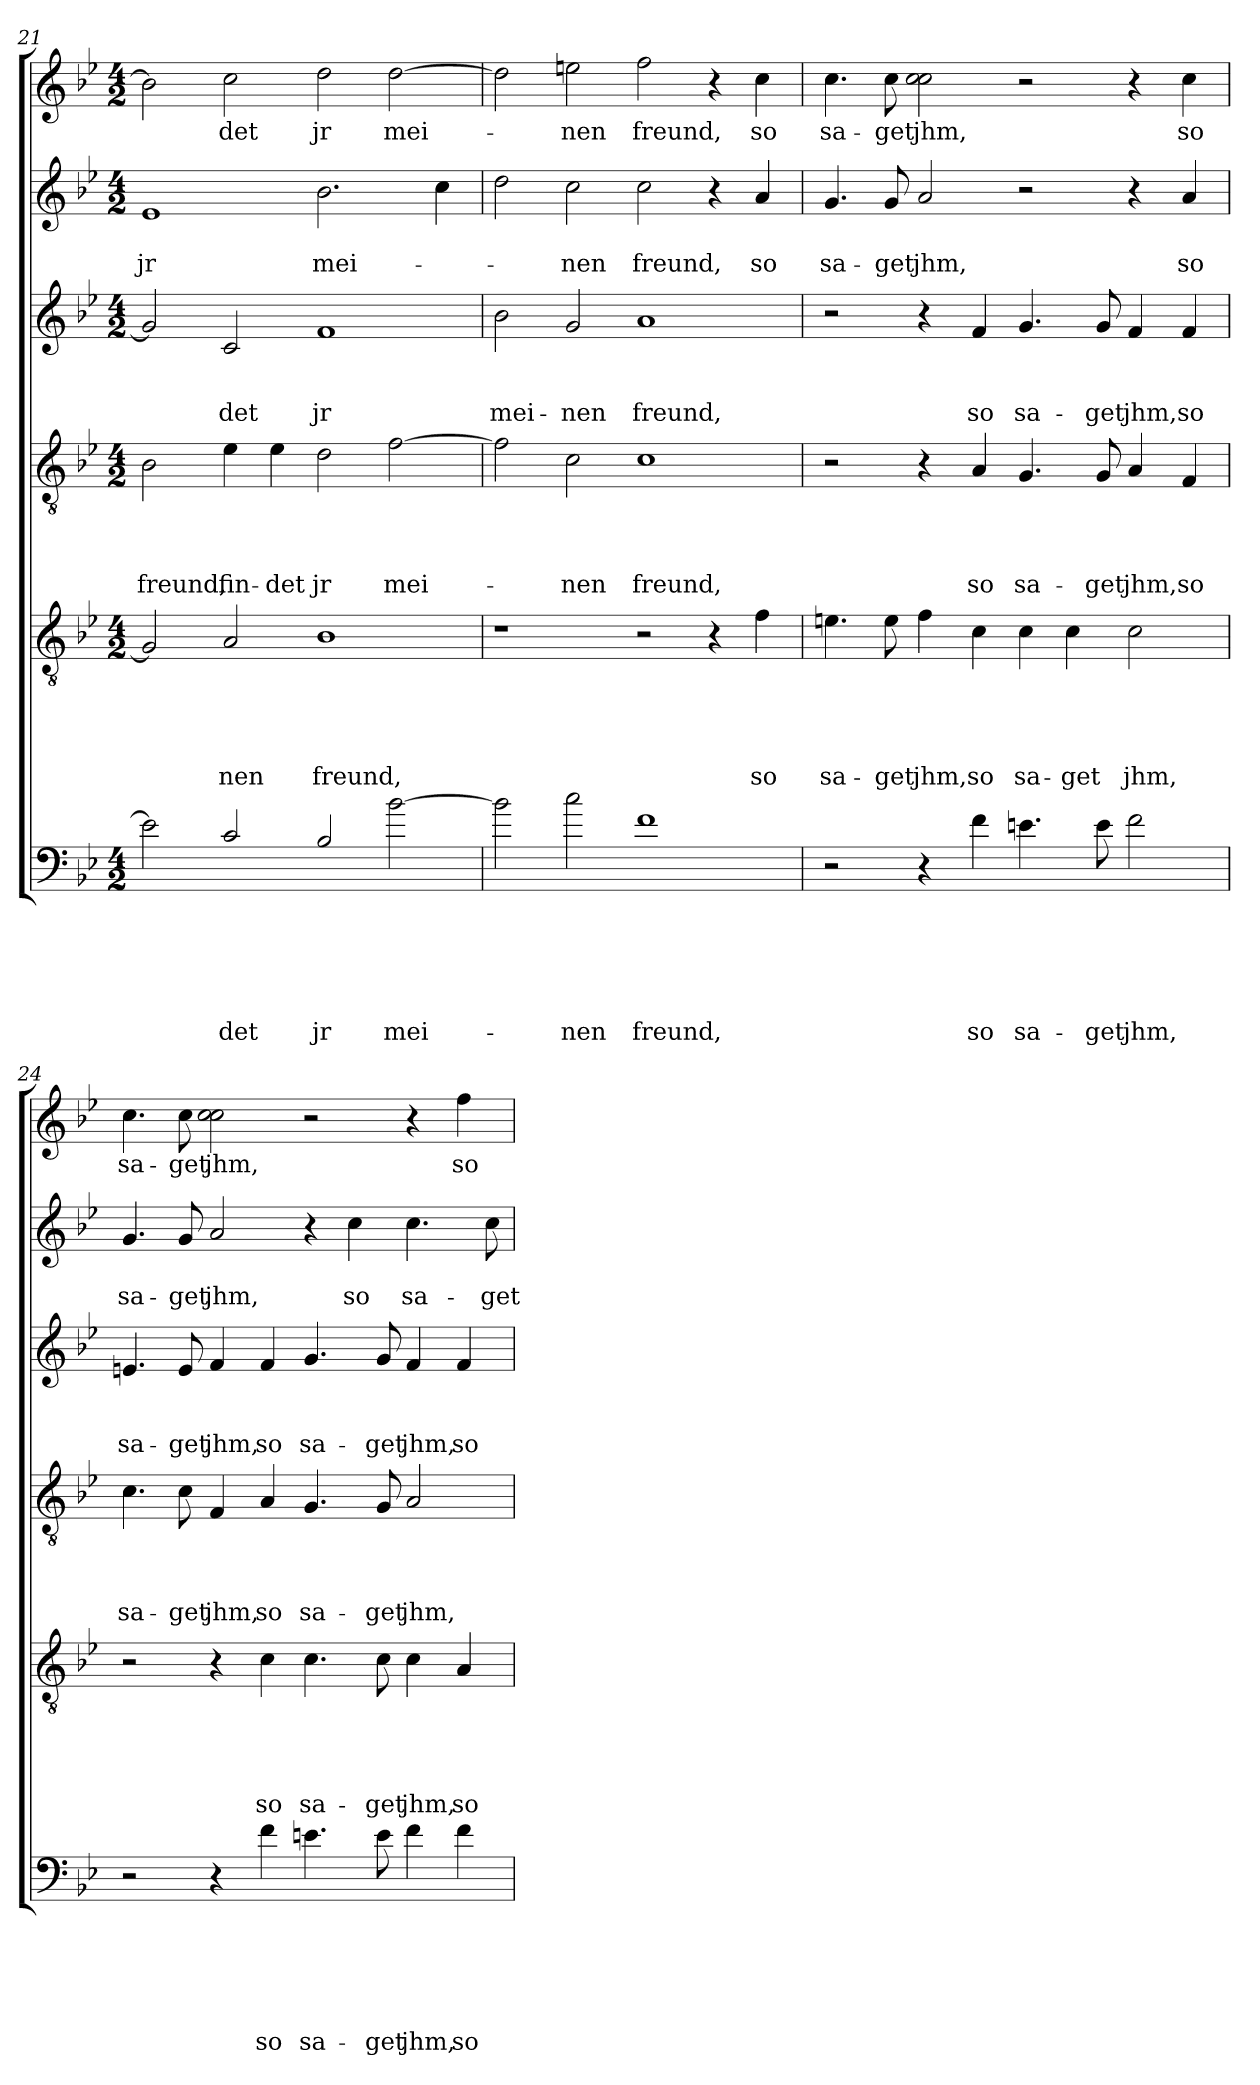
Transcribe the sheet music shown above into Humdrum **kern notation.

**kern	**text	**text	**text	**text	**text	**text	**kern	**text	**text	**text	**text	**text	**kern	**text	**text	**text	**text	**kern	**text	**text	**text	**kern	**text	**text	**kern	**text
*part6	*part6	*part6	*part6	*part6	*part6	*part6	*part5	*part5	*part5	*part5	*part5	*part5	*part4	*part4	*part4	*part4	*part4	*part3	*part3	*part3	*part3	*part2	*part2	*part2	*part1	*part1
*staff6	*staff6	*staff6	*staff6	*staff6	*staff6	*staff6	*staff5	*staff5	*staff5	*staff5	*staff5	*staff5	*staff4	*staff4	*staff4	*staff4	*staff4	*staff3	*staff3	*staff3	*staff3	*staff2	*staff2	*staff2	*staff1	*staff1
*clefF4	*	*	*	*	*	*	*clefGv2	*	*	*	*	*	*clefGv2	*	*	*	*	*clefG2	*	*	*	*clefG2	*	*	*clefG2	*
*ITrd8c14	*	*	*	*	*	*	*	*	*	*	*	*	*	*	*	*	*	*	*	*	*	*	*	*	*	*
*k[b-e-]	*	*	*	*	*	*	*k[b-e-]	*	*	*	*	*	*k[b-e-]	*	*	*	*	*k[b-e-]	*	*	*	*k[b-e-]	*	*	*k[b-e-]	*
*B-:	*	*	*	*	*	*	*B-:	*	*	*	*	*	*B-:	*	*	*	*	*B-:	*	*	*	*B-:	*	*	*B-:	*
*M4/2	*	*	*	*	*	*	*M4/2	*	*	*	*	*	*M4/2	*	*	*	*	*M4/2	*	*	*	*M4/2	*	*	*M4/2	*
=21	=21	=21	=21	=21	=21	=21	=21	=21	=21	=21	=21	=21	=21	=21	=21	=21	=21	=21	=21	=21	=21	=21	=21	=21	=21	=21
!	!	!	!	!	!	!	!	!	!	!	!	!	!	!	!	!	!LO:LY:b	!	!	!	!	!	!	!LO:LY:b	!	!
2E-\]	.	.	.	.	.	.	2G/]	.	.	.	.	.	2B-\	.	.	.	freund,	2g/]	.	.	.	1e-	.	jr	2b-\]	.
!	!	!	!	!	!	!LO:LY:b	!	!	!	!	!	!LO:LY:b	!	!	!	!	!LO:LY:b	!	!	!	!LO:LY:b	!	!	!	!	!LO:LY:b
2C/	.	.	.	.	.	-det	2A/	.	.	.	.	-nen	4e-\	.	.	.	fin-	2c/	.	.	-det	.	.	.	2cc\	-det
!	!	!	!	!	!	!	!	!	!	!	!	!	!	!	!	!	!LO:LY:b	!	!	!	!	!	!	!	!	!
.	.	.	.	.	.	.	.	.	.	.	.	.	4e-\	.	.	.	-det	.	.	.	.	.	.	.	.	.
!	!	!	!	!	!	!LO:LY:b	!	!	!	!	!	!LO:LY:b	!	!	!	!	!LO:LY:b	!	!	!	!LO:LY:b	!	!	!LO:LY:b	!	!LO:LY:b
2BB-/	.	.	.	.	.	jr	1B-	.	.	.	.	freund,	2d\	.	.	.	jr	1f	.	.	jr	2.b-\	.	mei-	2dd\	jr
!	!	!	!	!	!	!LO:LY:b	!	!	!	!	!	!	!	!	!	!	!LO:LY:b	!	!	!	!	!	!	!	!	!LO:LY:b
[2B-\	.	.	.	.	.	mei-	.	.	.	.	.	.	[2f\	.	.	.	mei-	.	.	.	.	.	.	.	[2dd\	mei-
.	.	.	.	.	.	.	.	.	.	.	.	.	.	.	.	.	.	.	.	.	.	4cc\	.	.	.	.
=22	=22	=22	=22	=22	=22	=22	=22	=22	=22	=22	=22	=22	=22	=22	=22	=22	=22	=22	=22	=22	=22	=22	=22	=22	=22	=22
!	!	!	!	!	!	!	!	!	!	!	!	!	!	!	!	!	!	!	!	!	!LO:LY:b	!	!	!	!	!
2B-\]	.	.	.	.	.	.	1r	.	.	.	.	.	2f\]	.	.	.	.	2b-\	.	.	mei-	2dd\	.	.	2dd\]	.
!	!	!	!	!	!	!LO:LY:b	!	!	!	!	!	!	!	!	!	!	!LO:LY:b	!	!	!	!LO:LY:b	!	!	!LO:LY:b	!	!LO:LY:b
2c\	.	.	.	.	.	-nen	.	.	.	.	.	.	2c\	.	.	.	-nen	2g/	.	.	-nen	2cc\	.	-nen	2een\	-nen
!	!	!	!	!	!	!LO:LY:b	!	!	!	!	!	!	!	!	!	!	!LO:LY:b	!	!	!	!LO:LY:b	!	!	!LO:LY:b	!	!LO:LY:b
1F	.	.	.	.	.	freund,	2r	.	.	.	.	.	1c	.	.	.	freund,	1a	.	.	freund,	2cc\	.	freund,	2ff\	freund,
.	.	.	.	.	.	.	4r	.	.	.	.	.	.	.	.	.	.	.	.	.	.	4r	.	.	4r	.
!	!	!	!	!	!	!	!	!	!	!	!	!LO:LY:b	!	!	!	!	!	!	!	!	!	!	!	!LO:LY:b	!	!LO:LY:b
.	.	.	.	.	.	.	4f\	.	.	.	.	so	.	.	.	.	.	.	.	.	.	4a/	.	so	4cc\	so
=23	=23	=23	=23	=23	=23	=23	=23	=23	=23	=23	=23	=23	=23	=23	=23	=23	=23	=23	=23	=23	=23	=23	=23	=23	=23	=23
!	!	!	!	!	!	!	!	!	!	!	!	!LO:LY:b	!	!	!	!	!	!	!	!	!	!	!	!LO:LY:b	!	!LO:LY:b
2r	.	.	.	.	.	.	4.en\	.	.	.	.	sa-	2r	.	.	.	.	2r	.	.	.	4.g/	.	sa-	4.cc\	sa-
!	!	!	!	!	!	!	!	!	!	!	!	!LO:LY:b	!	!	!	!	!	!	!	!	!	!	!	!LO:LY:b	!	!LO:LY:b
.	.	.	.	.	.	.	8e\	.	.	.	.	-get	.	.	.	.	.	.	.	.	.	8g/	.	-get	8cc\	-get
!	!	!	!	!	!	!	!	!	!	!	!	!LO:LY:b	!	!	!	!	!	!	!	!	!	!	!	!LO:LY:b	!	!LO:LY:b
4r	.	.	.	.	.	.	4f\	.	.	.	.	jhm,	4r	.	.	.	.	4r	.	.	.	2a/	.	jhm,	2cc\ 2cc\	jhm,
!	!	!	!	!	!	!LO:LY:b	!	!	!	!	!	!LO:LY:b	!	!	!	!	!LO:LY:b	!	!	!	!LO:LY:b	!	!	!	!	!
4F\	.	.	.	.	.	so	4c\	.	.	.	.	so	4A/	.	.	.	so	4f/	.	.	so	.	.	.	.	.
!	!	!	!	!	!	!LO:LY:b	!	!	!	!	!	!LO:LY:b	!	!	!	!	!LO:LY:b	!	!	!	!LO:LY:b	!	!	!	!	!
4.En\	.	.	.	.	.	sa-	4c\	.	.	.	.	sa-	4.G/	.	.	.	sa-	4.g/	.	.	sa-	2r	.	.	2r	.
!	!	!	!	!	!	!	!	!	!	!	!	!LO:LY:b	!	!	!	!	!	!	!	!	!	!	!	!	!	!
.	.	.	.	.	.	.	4c\	.	.	.	.	-get	.	.	.	.	.	.	.	.	.	.	.	.	.	.
!	!	!	!	!	!	!LO:LY:b	!	!	!	!	!	!	!	!	!	!	!LO:LY:b	!	!	!	!LO:LY:b	!	!	!	!	!
8E\	.	.	.	.	.	-get	.	.	.	.	.	.	8G/	.	.	.	-get	8g/	.	.	-get	.	.	.	.	.
!	!	!	!	!	!	!LO:LY:b	!	!	!	!	!	!LO:LY:b	!	!	!	!	!LO:LY:b	!	!	!	!LO:LY:b	!	!	!	!	!
2F\	.	.	.	.	.	jhm,	2c\	.	.	.	.	jhm,	4A/	.	.	.	jhm,	4f/	.	.	jhm,	4r	.	.	4r	.
!	!	!	!	!	!	!	!	!	!	!	!	!	!	!	!	!	!LO:LY:b	!	!	!	!LO:LY:b	!	!	!LO:LY:b	!	!LO:LY:b
.	.	.	.	.	.	.	.	.	.	.	.	.	4F/	.	.	.	so	4f/	.	.	so	4a/	.	so	4cc\	so
!!LO:LB:g=z
=24	=24	=24	=24	=24	=24	=24	=24	=24	=24	=24	=24	=24	=24	=24	=24	=24	=24	=24	=24	=24	=24	=24	=24	=24	=24	=24
!	!	!	!	!	!	!	!	!	!	!	!	!	!	!	!	!	!LO:LY:b	!	!	!	!LO:LY:b	!	!	!LO:LY:b	!	!LO:LY:b
2r	.	.	.	.	.	.	2r	.	.	.	.	.	4.c\	.	.	.	sa-	4.en/	.	.	sa-	4.g/	.	sa-	4.cc\	sa-
!	!	!	!	!	!	!	!	!	!	!	!	!	!	!	!	!	!LO:LY:b	!	!	!	!LO:LY:b	!	!	!LO:LY:b	!	!LO:LY:b
.	.	.	.	.	.	.	.	.	.	.	.	.	8c\	.	.	.	-get	8e/	.	.	-get	8g/	.	-get	8cc\	-get
!	!	!	!	!	!	!	!	!	!	!	!	!	!	!	!	!	!LO:LY:b	!	!	!	!LO:LY:b	!	!	!LO:LY:b	!	!LO:LY:b
4r	.	.	.	.	.	.	4r	.	.	.	.	.	4F/	.	.	.	jhm,	4f/	.	.	jhm,	2a/	.	jhm,	2cc\ 2cc\	jhm,
!	!	!	!	!	!	!LO:LY:b	!	!	!	!	!	!LO:LY:b	!	!	!	!	!LO:LY:b	!	!	!	!LO:LY:b	!	!	!	!	!
4F\	.	.	.	.	.	so	4c\	.	.	.	.	so	4A/	.	.	.	so	4f/	.	.	so	.	.	.	.	.
!	!	!	!	!	!	!LO:LY:b	!	!	!	!	!	!LO:LY:b	!	!	!	!	!LO:LY:b	!	!	!	!LO:LY:b	!	!	!	!	!
4.En\	.	.	.	.	.	sa-	4.c\	.	.	.	.	sa-	4.G/	.	.	.	sa-	4.g/	.	.	sa-	4r	.	.	2r	.
!	!	!	!	!	!	!	!	!	!	!	!	!	!	!	!	!	!	!	!	!	!	!	!	!LO:LY:b	!	!
.	.	.	.	.	.	.	.	.	.	.	.	.	.	.	.	.	.	.	.	.	.	4cc\	.	so	.	.
!	!	!	!	!	!	!LO:LY:b	!	!	!	!	!	!LO:LY:b	!	!	!	!	!LO:LY:b	!	!	!	!LO:LY:b	!	!	!	!	!
8E\	.	.	.	.	.	-get	8c\	.	.	.	.	-get	8G/	.	.	.	-get	8g/	.	.	-get	.	.	.	.	.
!	!	!	!	!	!	!LO:LY:b	!	!	!	!	!	!LO:LY:b	!	!	!	!	!LO:LY:b	!	!	!	!LO:LY:b	!	!	!LO:LY:b	!	!
4F\	.	.	.	.	.	jhm,	4c\	.	.	.	.	jhm,	2A/	.	.	.	jhm,	4f/	.	.	jhm,	4.cc\	.	sa-	4r	.
!	!	!	!	!	!	!LO:LY:b	!	!	!	!	!	!LO:LY:b	!	!	!	!	!	!	!	!	!LO:LY:b	!	!	!	!	!LO:LY:b
4F\	.	.	.	.	.	so	4A/	.	.	.	.	so	.	.	.	.	.	4f/	.	.	so	.	.	.	4ff\	so
!	!	!	!	!	!	!	!	!	!	!	!	!	!	!	!	!	!	!	!	!	!	!	!	!LO:LY:b	!	!
.	.	.	.	.	.	.	.	.	.	.	.	.	.	.	.	.	.	.	.	.	.	8cc\	.	-get	.	.
=	=	=	=	=	=	=	=	=	=	=	=	=	=	=	=	=	=	=	=	=	=	=	=	=	=	=
*-	*-	*-	*-	*-	*-	*-	*-	*-	*-	*-	*-	*-	*-	*-	*-	*-	*-	*-	*-	*-	*-	*-	*-	*-	*-	*-
